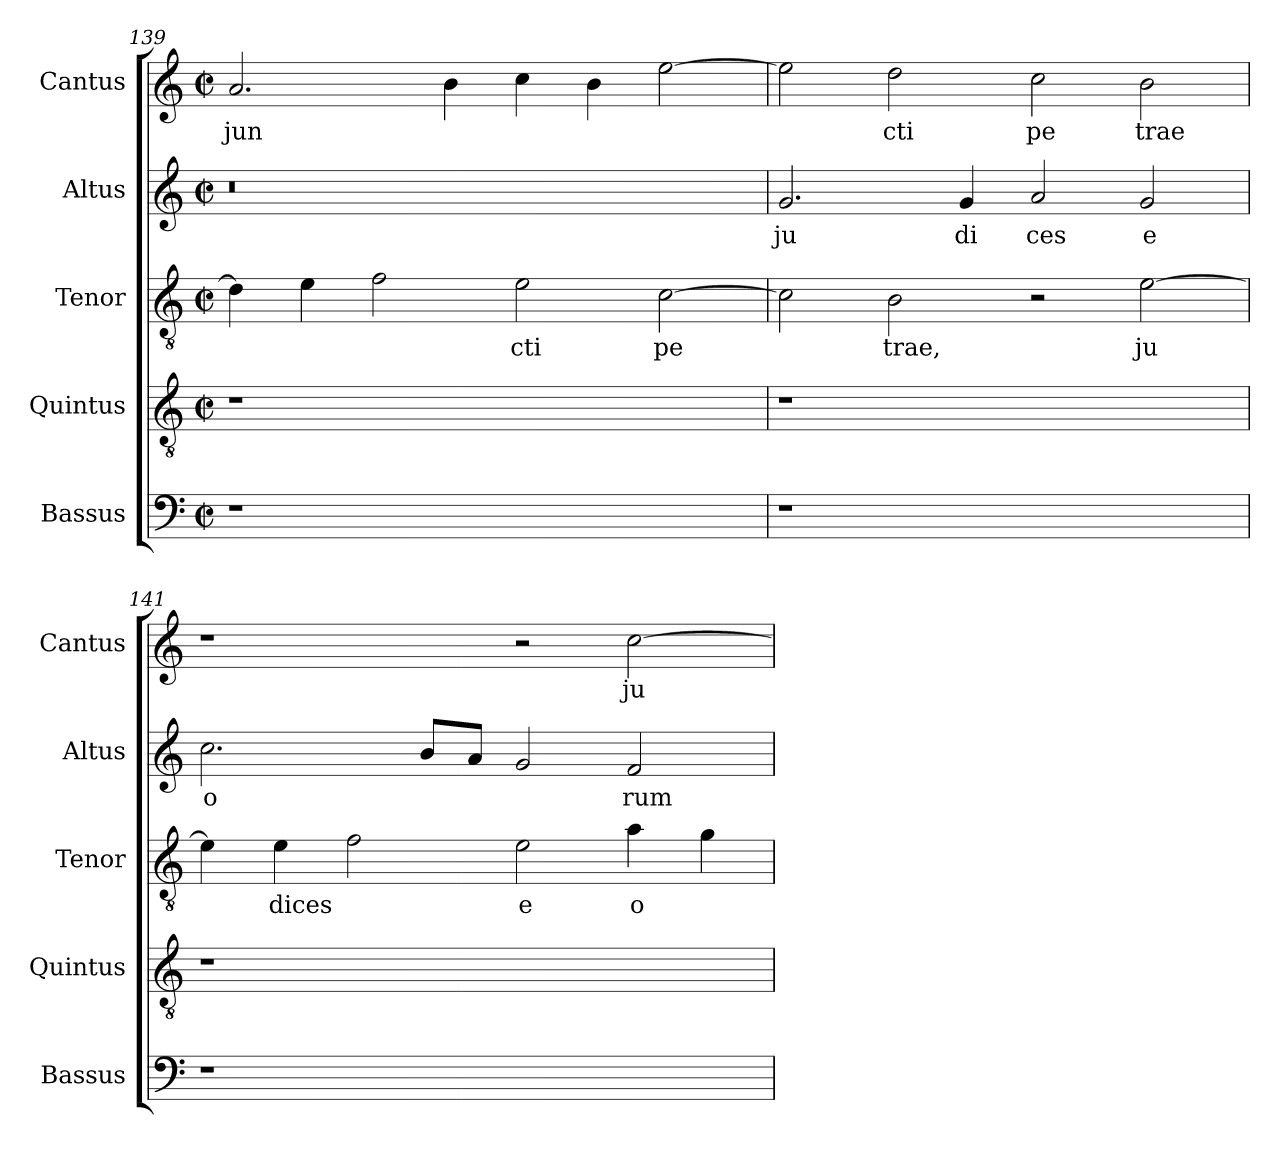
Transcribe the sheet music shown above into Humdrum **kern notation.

**kern	**kern	**kern	**text	**kern	**text	**kern	**text
*part5	*part4	*part3	*part3	*part2	*part2	*part1	*part1
*staff5	*staff4	*staff3	*staff3	*staff2	*staff2	*staff1	*staff1
*I"Bassus	*I"Quintus	*I"Tenor	*	*I"Altus	*	*I"Cantus	*
*I'Bassus	*I'Quintus	*I'Tenor	*	*I'Altus	*	*I'Cantus	*
*clefF4	*clefGv2	*clefGv2	*	*clefG2	*	*clefG2	*
*k[]	*k[]	*k[]	*	*k[]	*	*k[]	*
*C:	*C:	*C:	*	*C:	*	*C:	*
*M2/2	*M2/2	*M2/2	*	*M2/2	*	*M2/2	*
*met(c|)	*met(c|)	*met(c|)	*	*met(c|)	*	*met(c|)	*
=139	=139	=139	=139	=139	=139	=139	=139
!	!	!	!LO:LY:b:cj	!	!	!	!LO:LY:b:cj
1r	1r	4d\]	.	0r	.	2.a/	jun
!	!	!	!LO:LY:b:cj	!	!	!	!
.	.	4e\	.	.	.	.	.
!	!	!	!LO:LY:b:cj	!	!	!	!
.	.	2f\	.	.	.	.	.
!	!	!	!	!	!	!	!LO:LY:b:cj
.	.	.	.	.	.	4b\	.
!	!	!	!LO:LY:b:cj	!	!	!	!LO:LY:b:cj
1ryy	1ryy	2e\	cti	.	.	4cc\	.
!	!	!	!	!	!	!	!LO:LY:b:cj
.	.	.	.	.	.	4b\	.
!	!	!	!LO:LY:b:cj	!	!	!	!LO:LY:b:cj
.	.	[>2c\	pe	.	.	[>2ee\	.
=140	=140	=140	=140	=140	=140	=140	=140
!	!	!	!LO:LY:b:cj	!	!LO:LY:b:cj	!	!LO:LY:b:cj
1r	1r	2c\]	.	2.g/	ju	2ee\]	.
!	!	!	!LO:LY:b:cj	!	!	!	!LO:LY:b:cj
.	.	2B\	trae,	.	.	2dd\	cti
!	!	!	!	!	!LO:LY:b:cj	!	!
.	.	.	.	4g/	di	.	.
!	!	!	!	!	!LO:LY:b:cj	!	!LO:LY:b:cj
1ryy	1ryy	2r	.	2a/	ces	2cc\	pe
!	!	!	!LO:LY:b:cj	!	!LO:LY:b:cj	!	!LO:LY:b:cj
.	.	[>2e\	ju	2g/	e	2b\	trae
!!LO:PB:g=z
=141	=141	=141	=141	=141	=141	=141	=141
!	!	!	!LO:LY:b:cj	!	!LO:LY:b:cj	!	!
1r	1r	4e\]	.	2.cc\	o	1r	.
!	!	!	!LO:LY:b:cj	!	!	!	!
.	.	4e\	dices	.	.	.	.
!	!	!	!LO:LY:b:cj	!	!	!	!
.	.	2f\	.	.	.	.	.
!	!	!	!	!	!LO:LY:b:cj	!	!
.	.	.	.	8b/L	.	.	.
!	!	!	!	!	!LO:LY:b:cj	!	!
.	.	.	.	8a/J	.	.	.
!	!	!	!LO:LY:b:cj	!	!LO:LY:b:cj	!	!
1ryy	1ryy	2e\	e	2g/	.	2r	.
!	!	!	!LO:LY:b:cj	!	!LO:LY:b:cj	!	!LO:LY:b:cj
.	.	4a\	o	2f/	rum	[>2cc\	ju-
!	!	!	!LO:LY:b:cj	!	!	!	!
.	.	4g\	.	.	.	.	.
=	=	=	=	=	=	=	=
*-	*-	*-	*-	*-	*-	*-	*-
